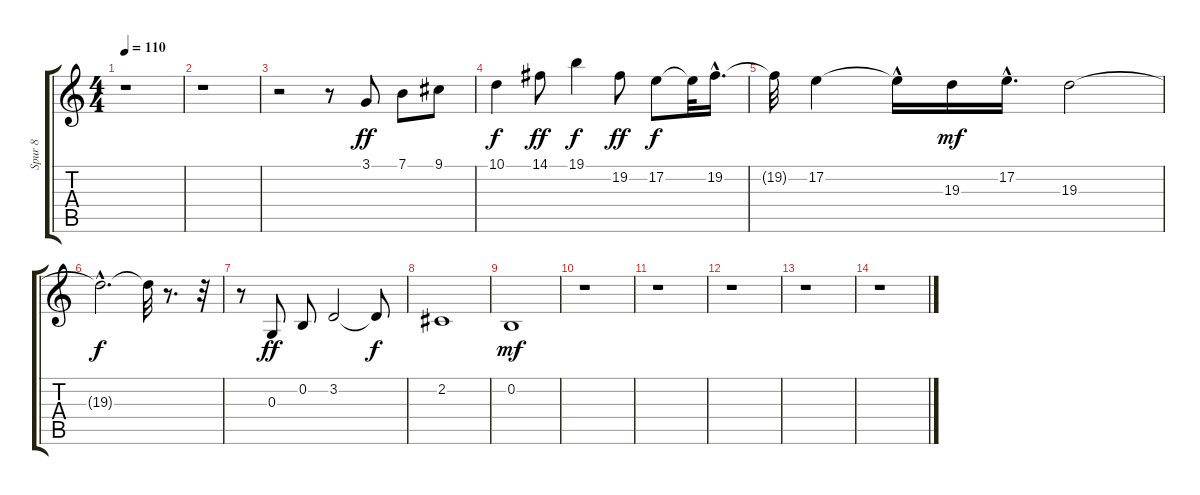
\track ("Spur 8" "Spur 8") {instrument synthstrings1}
\staff {score tabs}
\tuning (E4 B3 G3 D3 A2 E2) {hide}
\ts (4 4)
\tempo 110
\clef g2
\ks c
r.1{dy f} |
r.1 |
r.2 r.8 3.1.8{dy ff} 7.1.8 9.1.8 |
10.1.4{dy f} 14.1.8{dy ff} 19.1.4{dy f} 19.2.8{dy ff} 17.2.8{dy f} 17.2{t}.32 19.2{hac}.16{d} |
19.2{t}.32 17.2.4 17.2{hac t}.16 19.3.16{dy mf} 17.2{hac}.16{d} 19.3.2 |
19.3{hac t}.2{d dy f} 19.3{t}.32 r.8{d} r.32 |
r.8 0.3.8{dy ff} 0.2.8 3.2.2 3.2{t}.8{dy f} |
2.2.1 |
0.2.1{dy mf} |
r.1 |
r.1 |
r.1 |
r.1 |
r.1
